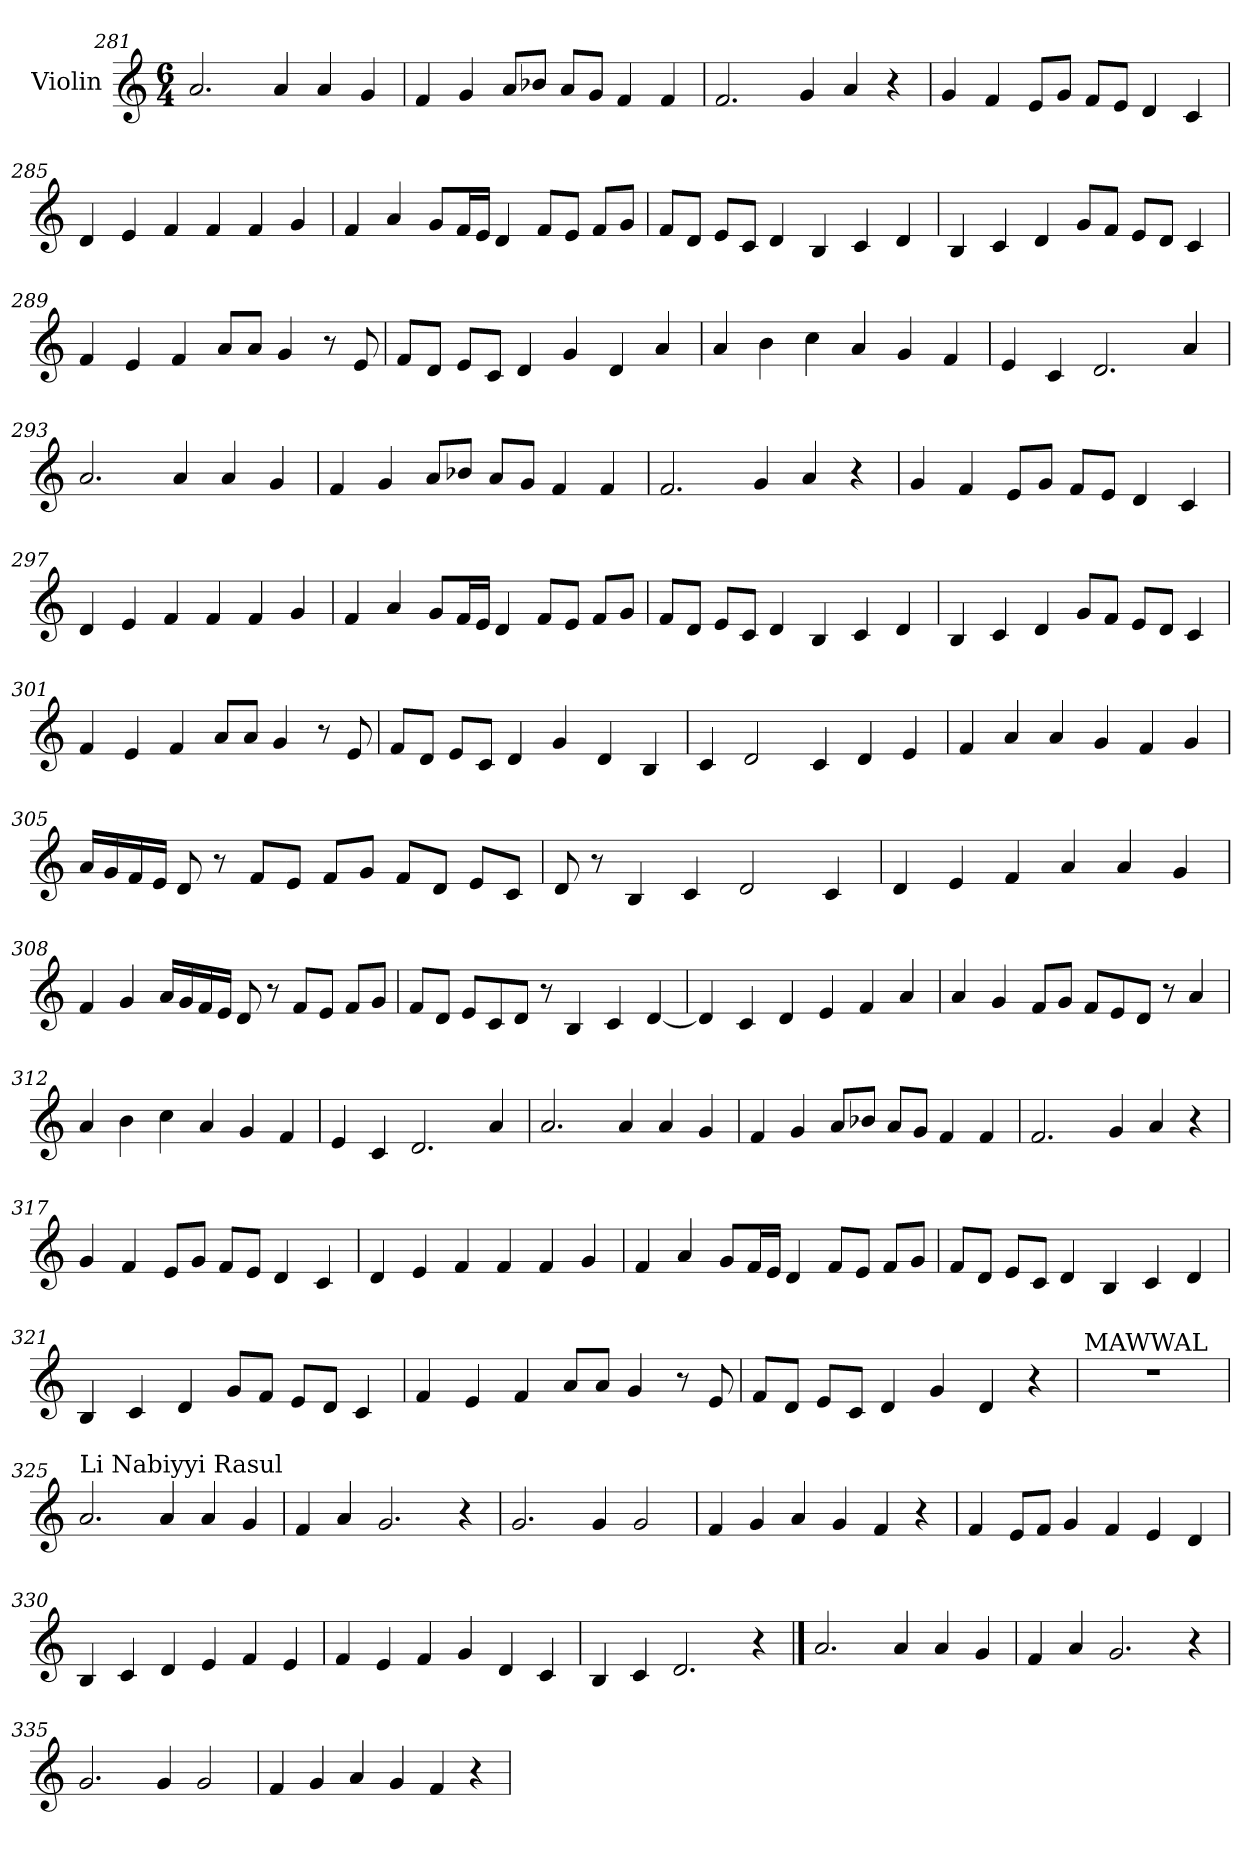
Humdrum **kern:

**kern
*part1
*staff1
*I"Violin
!!LO:PB:g=z
*clefG2
*k[]
*C:
*M6/4
=281
2.a/
4a/
4a/
4g/
=282
4f/
4g/
8a/L
8b-X/J
8a/L
8g/J
4f/
4f/
=283
2.f/
4g/
4a/
4r
!!LO:PB:g=z
=284
4g/
4f/
8e/L
8g/J
8f/L
8e/J
4d/
4c/
!!LO:PB:g=z
=285
4d/
4e/
4f/
4f/
4f/
4g/
=286
4f/
4a/
8g/L
16f/L
16e/JJ
4d/
8f/L
8e/J
8f/L
8g/J
!!LO:PB:g=z
=287
8f/L
8d/J
8e/L
8c/J
4d/
4B/
4c/
4d/
=288
4B/
4c/
4d/
8g/L
8f/J
8e/L
8d/J
4c/
=289
4f/
4e/
4f/
8a/L
8a/J
4g/
8r
8e/
!!LO:PB:g=z
=290
8f/L
8d/J
8e/L
8c/J
4d/
4g/
4d/
4a/
!!LO:PB:g=z
=291
4a/
4b\
4cc\
4a/
4g/
4f/
=292
4e/
4c/
2.d/
4a/
=293
2.a/
4a/
4a/
4g/
!!LO:PB:g=z
=294
4f/
4g/
8a/L
8b-X/J
8a/L
8g/J
4f/
4f/
!!LO:PB:g=z
=295
2.f/
4g/
4a/
4r
=296
4g/
4f/
8e/L
8g/J
8f/L
8e/J
4d/
4c/
=297
4d/
4e/
4f/
4f/
4f/
4g/
!!LO:PB:g=z
=298
4f/
4a/
8g/L
16f/L
16e/JJ
4d/
8f/L
8e/J
8f/L
8g/J
!!LO:PB:g=z
=299
8f/L
8d/J
8e/L
8c/J
4d/
4B/
4c/
4d/
=300
4B/
4c/
4d/
8g/L
8f/J
8e/L
8d/J
4c/
!!LO:PB:g=z
=301
4f/
4e/
4f/
8a/L
8a/J
4g/
8r
8e/
!!LO:PB:g=z
=302
8f/L
8d/J
8e/L
8c/J
4d/
4g/
4d/
4B/
=303
4c/
2d/
4c/
4d/
4e/
!!LO:PB:g=z
=304
4f/
4a/
4a/
4g/
4f/
4g/
!!LO:PB:g=z
=305
16a/LL
16g/
16f/
16e/JJ
8d/
8r
8f/L
8e/J
8f/L
8g/J
8f/L
8d/J
8e/L
8c/J
=306
8d/
8r
4B/
4c/
2d/
4c/
!!LO:PB:g=z
=307
4d/
4e/
4f/
4a/
4a/
4g/
!!LO:PB:g=z
=308
4f/
4g/
16a/LL
16g/
16f/
16e/JJ
8d/
8r
8f/L
8e/J
8f/L
8g/J
=309
8f/L
8d/J
8e/L
8c/
8d/J
8r
4B/
4c/
[4d/
!!LO:PB:g=z
=310
4d/]
4c/
4d/
4e/
4f/
4a/
!!LO:PB:g=z
=311
4a/
4g/
8f/L
8g/J
8f/L
8e/
8d/J
8r
4a/
=312
4a/
4b\
4cc\
4a/
4g/
4f/
!!LO:PB:g=z
=313
4e/
4c/
2.d/
4a/
=314
2.a/
4a/
4a/
4g/
=315
4f/
4g/
8a/L
8b-X/J
8a/L
8g/J
4f/
4f/
=316
2.f/
4g/
4a/
4r
!!LO:PB:g=z
=317
4g/
4f/
8e/L
8g/J
8f/L
8e/J
4d/
4c/
=318
4d/
4e/
4f/
4f/
4f/
4g/
!!LO:PB:g=z
=319
4f/
4a/
8g/L
16f/L
16e/JJ
4d/
8f/L
8e/J
8f/L
8g/J
=320
8f/L
8d/J
8e/L
8c/J
4d/
4B/
4c/
4d/
!!LO:PB:g=z
=321
4B/
4c/
4d/
8g/L
8f/J
8e/L
8d/J
4c/
!!LO:PB:g=z
=322
4f/
4e/
4f/
8a/L
8a/J
4g/
8r
8e/
=323
8f/L
8d/J
8e/L
8c/J
4d/
4g/
4d/
4r
!!LO:PB:g=z
=324
!LO:TX:a:t=MAWWAL
1.r
=325
*MM90
!LO:TX:a:t=Li Nabiyyi Rasul
2.a/
4a/
4a/
4g/
!!LO:PB:g=z
=326
4f/
4a/
2.g/
4r
=327
2.g/
4g/
2g/
!!LO:PB:g=z
=328
4f/
4g/
4a/
4g/
4f/
4r
=329
4f/
8e/L
8f/J
4g/
4f/
4e/
4d/
!!LO:PB:g=z
=330
4B/
4c/
4d/
4e/
4f/
4e/
=331
4f/
4e/
4f/
4g/
4d/
4c/
!!LO:PB:g=z
=332
4B/
4c/
2.d/
4r
==333
2.a/
4a/
4a/
4g/
!!LO:PB:g=z
=334
4f/
4a/
2.g/
4r
=335
2.g/
4g/
2g/
!!LO:PB:g=z
=336
4f/
4g/
4a/
4g/
4f/
4r
=
*-
